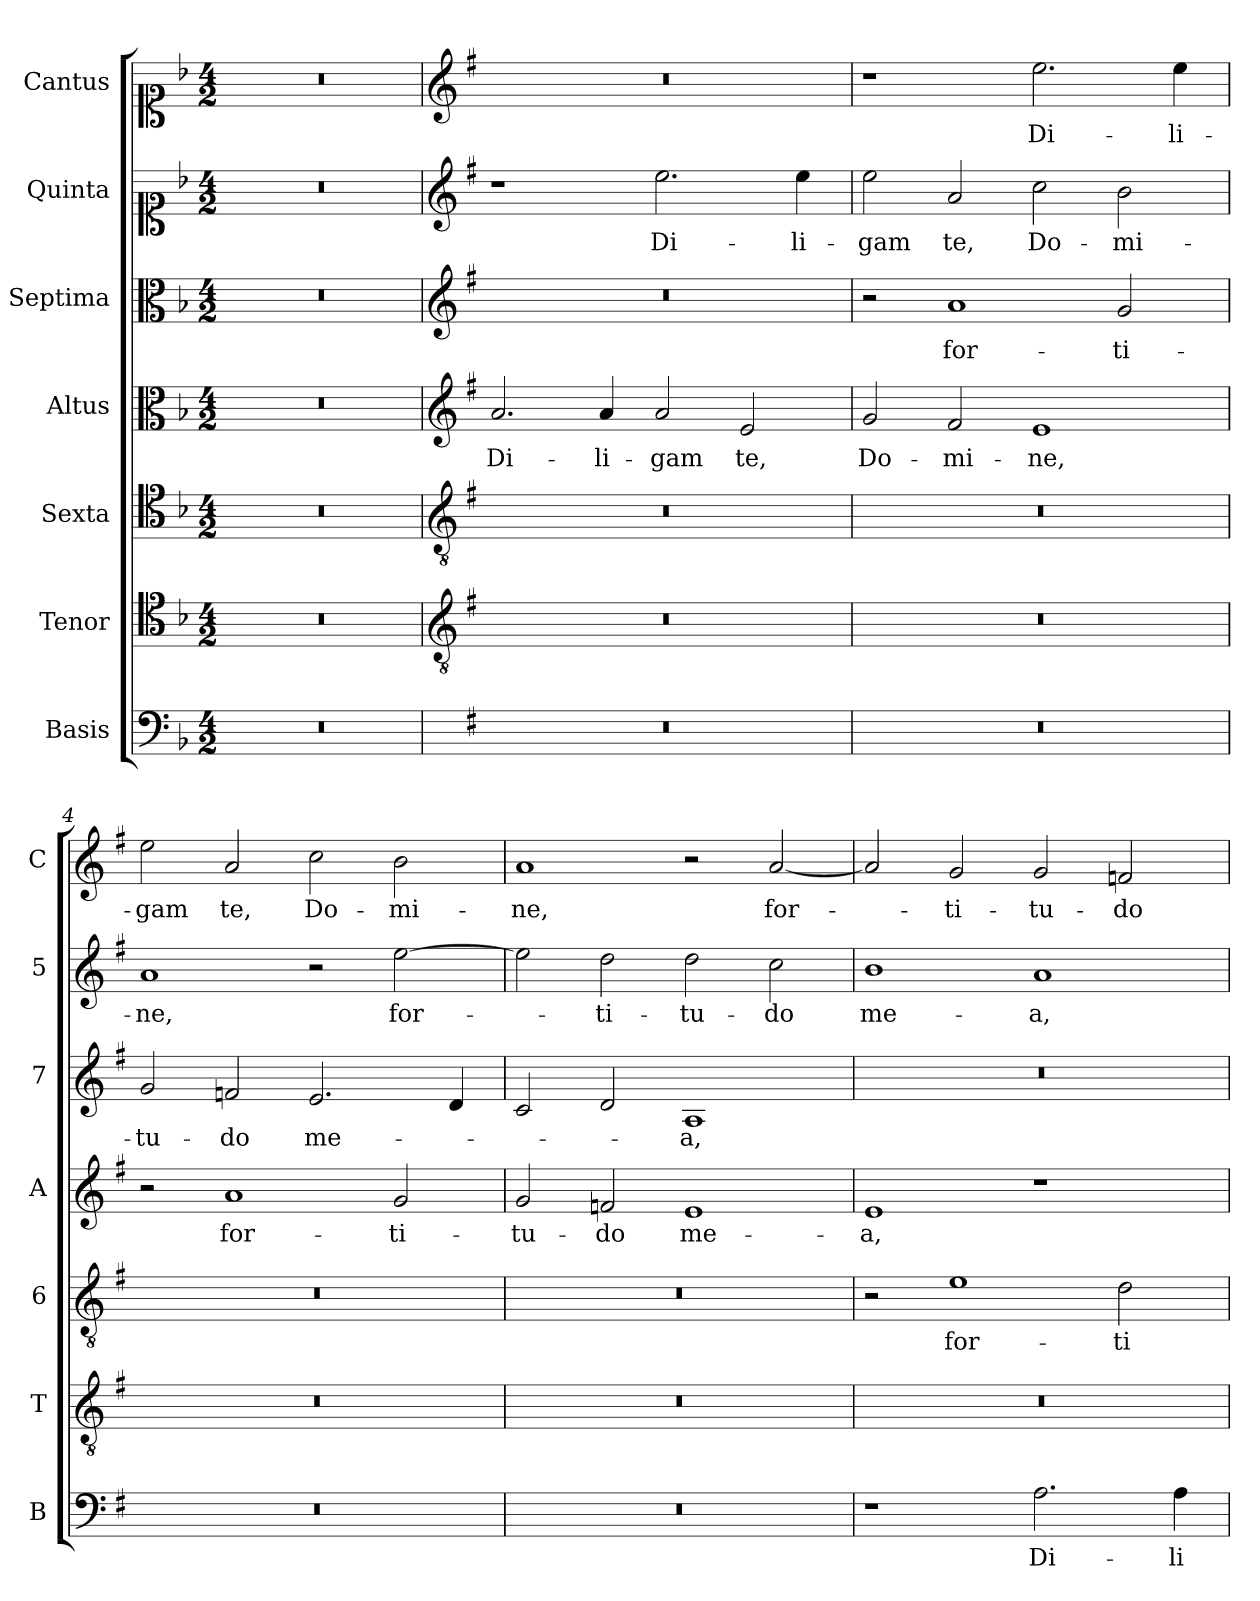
**kern	**text	**kern	**kern	**text	**kern	**text	**kern	**text	**kern	**text	**kern	**text
*part7	*part7	*part6	*part5	*part5	*part4	*part4	*part3	*part3	*part2	*part2	*part1	*part1
*staff7	*staff7	*staff6	*staff5	*staff5	*staff4	*staff4	*staff3	*staff3	*staff2	*staff2	*staff1	*staff1
*I"Basis	*	*I"Tenor	*I"Sexta	*	*I"Altus	*	*I"Septima	*	*I"Quinta	*	*I"Cantus	*
*I'B	*	*I'T	*I'6	*	*I'A	*	*I'7	*	*I'5	*	*I'C	*
*clefF4	*	*clefC4	*clefC4	*	*clefC3	*	*clefC3	*	*clefC1	*	*clefC1	*
*k[b-]	*	*k[b-]	*k[b-]	*	*k[b-]	*	*k[b-]	*	*k[b-]	*	*k[b-]	*
*F:	*	*F:	*F:	*	*F:	*	*F:	*	*F:	*	*F:	*
*M4/2	*	*M4/2	*M4/2	*	*M4/2	*	*M4/2	*	*M4/2	*	*M4/2	*
=1	=1	=1	=1	=1	=1	=1	=1	=1	=1	=1	=1	=1
0r	.	0r	0r	.	0r	.	0r	.	0r	.	0r	.
=2	=2	=2	=2	=2	=2	=2	=2	=2	=2	=2	=2	=2
*	*	*clefGv2	*clefGv2	*	*clefG2	*	*clefG2	*	*clefG2	*	*clefG2	*
*k[f#]	*	*k[f#]	*k[f#]	*	*k[f#]	*	*k[f#]	*	*k[f#]	*	*k[f#]	*
*G:	*	*G:	*G:	*	*G:	*	*G:	*	*G:	*	*G:	*
!	!	!	!	!	!	!LO:LY:b	!	!	!	!	!	!
0r	.	0r	0r	.	2.a/	Di-	0r	.	1r	.	0r	.
!	!	!	!	!	!	!LO:LY:b	!	!	!	!	!	!
.	.	.	.	.	4a/	-li-	.	.	.	.	.	.
!	!	!	!	!	!	!LO:LY:b	!	!	!	!LO:LY:b	!	!
.	.	.	.	.	2a/	-gam	.	.	2.ee\	Di-	.	.
!	!	!	!	!	!	!LO:LY:b	!	!	!	!	!	!
.	.	.	.	.	2e/	te,	.	.	.	.	.	.
!	!	!	!	!	!	!	!	!	!	!LO:LY:b	!	!
.	.	.	.	.	.	.	.	.	4ee\	-li-	.	.
=3	=3	=3	=3	=3	=3	=3	=3	=3	=3	=3	=3	=3
!	!	!	!	!	!	!LO:LY:b	!	!	!	!LO:LY:b	!	!
0r	.	0r	0r	.	2g/	Do-	2r	.	2ee\	-gam	1r	.
!	!	!	!	!	!	!LO:LY:b	!	!LO:LY:b	!	!LO:LY:b	!	!
.	.	.	.	.	2f#/	-mi-	1a	for-	2a/	te,	.	.
!	!	!	!	!	!	!LO:LY:b	!	!	!	!LO:LY:b	!	!LO:LY:b
.	.	.	.	.	1e	-ne,	.	.	2cc\	Do-	2.ee\	Di-
!	!	!	!	!	!	!	!	!LO:LY:b	!	!LO:LY:b	!	!
.	.	.	.	.	.	.	2g/	-ti-	2b\	-mi-	.	.
!	!	!	!	!	!	!	!	!	!	!	!	!LO:LY:b
.	.	.	.	.	.	.	.	.	.	.	4ee\	-li-
=4	=4	=4	=4	=4	=4	=4	=4	=4	=4	=4	=4	=4
!	!	!	!	!	!	!	!	!LO:LY:b	!	!LO:LY:b	!	!LO:LY:b
0r	.	0r	0r	.	2r	.	2g/	-tu-	1a	-ne,	2ee\	-gam
!	!	!	!	!	!	!LO:LY:b	!	!LO:LY:b	!	!	!	!LO:LY:b
.	.	.	.	.	1a	for-	2fn/	-do	.	.	2a/	te,
!	!	!	!	!	!	!	!	!LO:LY:b	!	!	!	!LO:LY:b
.	.	.	.	.	.	.	2.e/	me-	2r	.	2cc\	Do-
!	!	!	!	!	!	!LO:LY:b	!	!	!	!LO:LY:b	!	!LO:LY:b
.	.	.	.	.	2g/	-ti-	.	.	[2ee\	for-	2b\	-mi-
.	.	.	.	.	.	.	4d/	.	.	.	.	.
=5	=5	=5	=5	=5	=5	=5	=5	=5	=5	=5	=5	=5
!	!	!	!	!	!	!LO:LY:b	!	!	!	!	!	!LO:LY:b
0r	.	0r	0r	.	2g/	-tu-	2c/	.	2ee\]	.	1a	-ne,
!	!	!	!	!	!	!LO:LY:b	!	!	!	!LO:LY:b	!	!
.	.	.	.	.	2fn/	-do	2d/	.	2dd\	-ti-	.	.
!	!	!	!	!	!	!LO:LY:b	!	!LO:LY:b	!	!LO:LY:b	!	!
.	.	.	.	.	1e	me-	1A	-a,	2dd\	-tu-	2r	.
!	!	!	!	!	!	!	!	!	!	!LO:LY:b	!	!LO:LY:b
.	.	.	.	.	.	.	.	.	2cc\	-do	[2a/	for-
!!LO:LB:g=z
=6	=6	=6	=6	=6	=6	=6	=6	=6	=6	=6	=6	=6
!	!	!	!	!	!	!LO:LY:b	!	!	!	!LO:LY:b	!	!
1r	.	0r	2r	.	1e	-a,	0r	.	1b	me-	2a/]	.
!	!	!	!	!LO:LY:b	!	!	!	!	!	!	!	!LO:LY:b
.	.	.	1e	for-	.	.	.	.	.	.	2g/	-ti-
!	!LO:LY:b	!	!	!	!	!	!	!	!	!LO:LY:b	!	!LO:LY:b
2.A\	Di-	.	.	.	1r	.	.	.	1a	-a,	2g/	-tu-
!	!	!	!	!LO:LY:b	!	!	!	!	!	!	!	!LO:LY:b
.	.	.	2d\	-ti-	.	.	.	.	.	.	2fn/	-do
!	!LO:LY:b	!	!	!	!	!	!	!	!	!	!	!
4A\	-li-	.	.	.	.	.	.	.	.	.	.	.
=	=	=	=	=	=	=	=	=	=	=	=	=
*-	*-	*-	*-	*-	*-	*-	*-	*-	*-	*-	*-	*-
